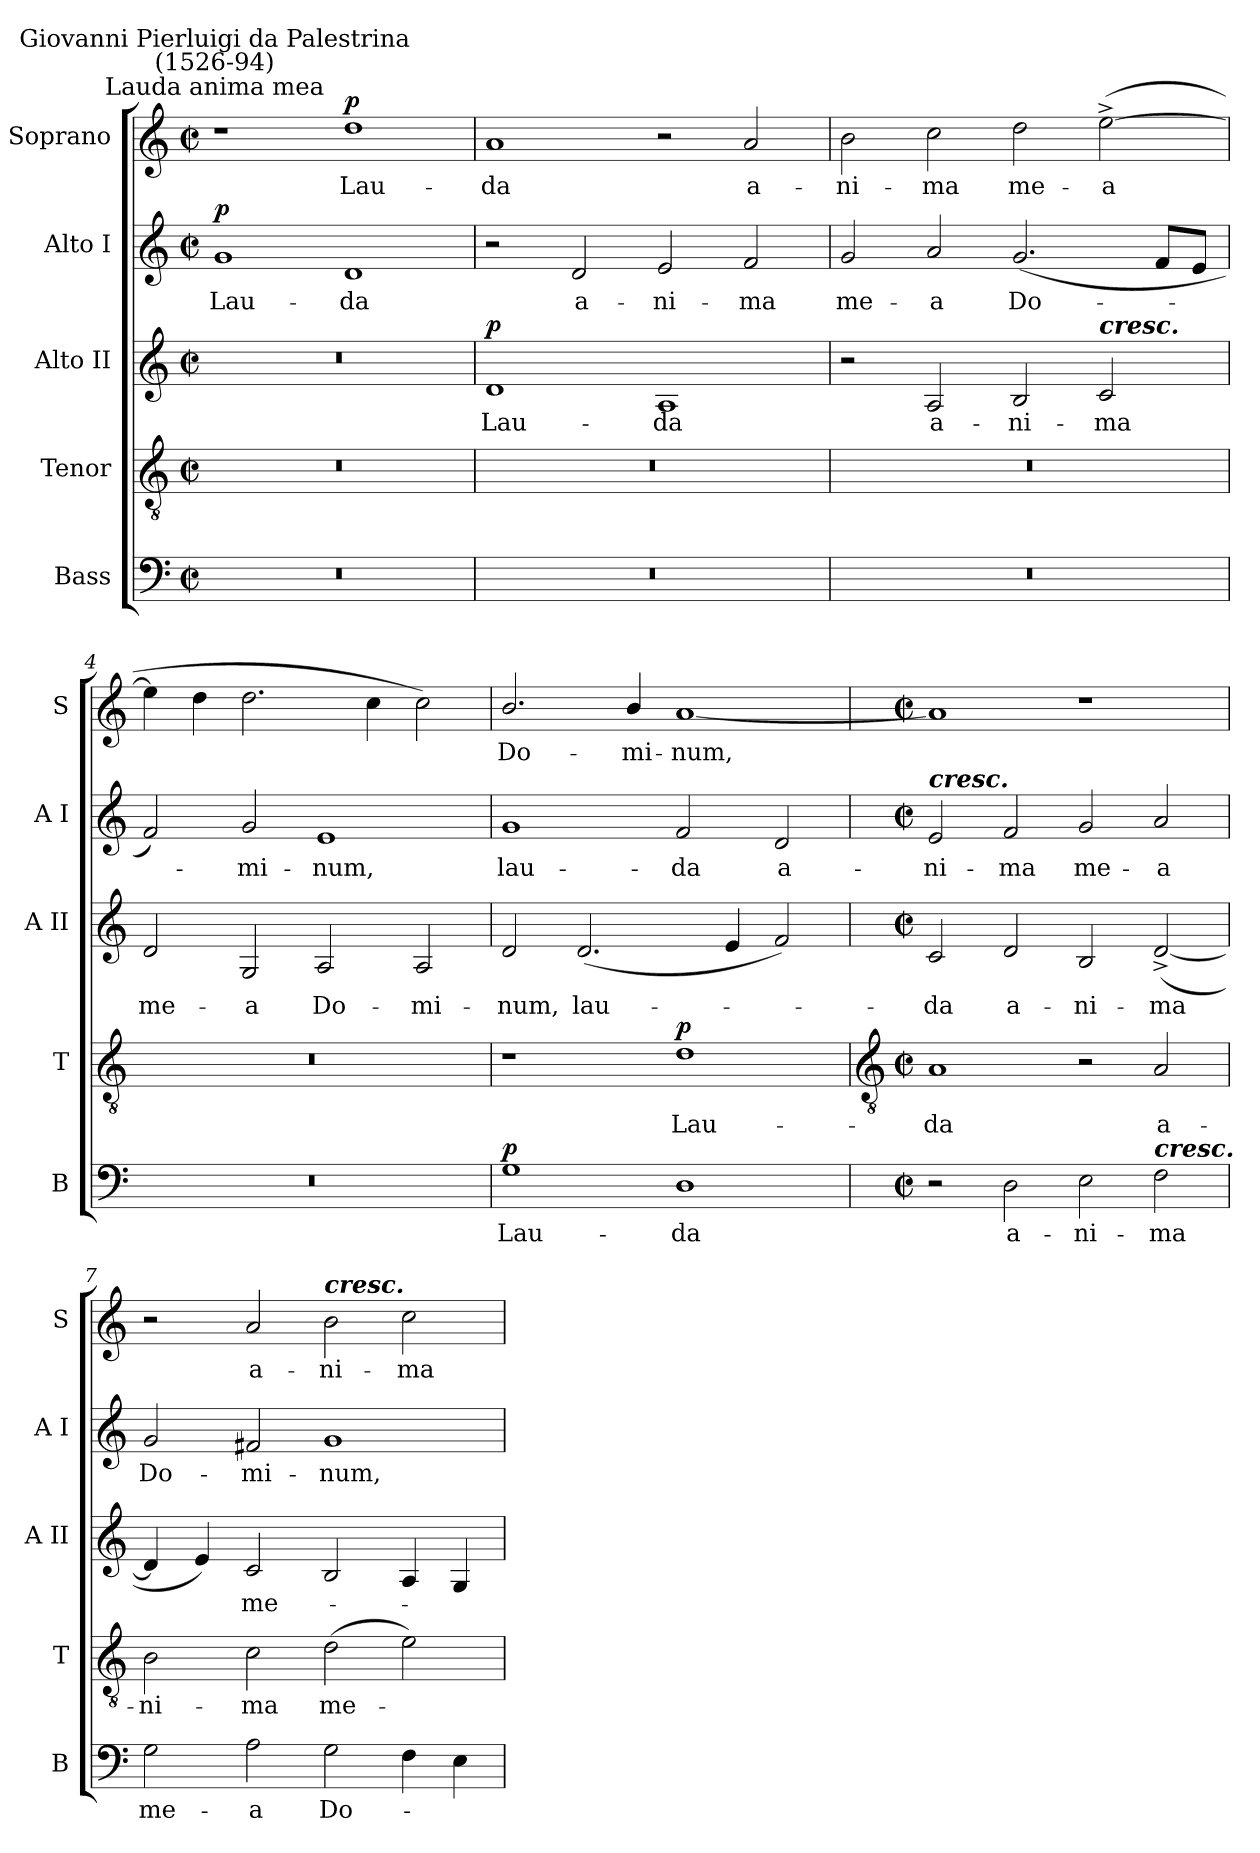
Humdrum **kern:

**kern	**text	**dynam	**kern	**text	**dynam	**kern	**text	**dynam	**kern	**text	**dynam	**kern	**text	**dynam
*part5	*part5	*part5	*part4	*part4	*part4	*part3	*part3	*part3	*part2	*part2	*part2	*part1	*part1	*part1
*staff5	*staff5	*staff5	*staff4	*staff4	*staff4	*staff3	*staff3	*staff3	*staff2	*staff2	*staff2	*staff1	*staff1	*staff1
*I"Bass	*	*	*I"Tenor	*	*	*I"Alto II	*	*	*I"Alto I	*	*	*I"Soprano	*	*
*I'B	*	*	*I'T	*	*	*I'A II	*	*	*I'A I	*	*	*I'S	*	*
*clefF4	*	*	*clefGv2	*	*	*clefG2	*	*	*clefG2	*	*	*clefG2	*	*
*k[]	*	*	*k[]	*	*	*k[]	*	*	*k[]	*	*	*k[]	*	*
*C:	*	*	*C:	*	*	*C:	*	*	*C:	*	*	*C:	*	*
*M4/2	*	*	*M4/2	*	*	*M4/2	*	*	*M4/2	*	*	*M4/2	*	*
*met(c|)	*	*	*met(c|)	*	*	*met(c|)	*	*	*met(c|)	*	*	*met(c|)	*	*
=1	=1	=1	=1	=1	=1	=1	=1	=1	=1	=1	=1	=1	=1	=1
!	!	!	!	!	!	!	!	!	!	!	!	!LO:TX:a:cj:t=Lauda anima mea	!	!
!	!	!	!	!	!	!	!	!	!	!	!	!LO:TX:a:cj:t=Giovanni Pierluigi da Palestrina\n(1526-94)	!	!
!	!	!	!	!	!	!	!	!	!	!LO:LY:b	!LO:DY:b	!	!	!
0r	.	.	0r	.	.	0r	.	.	1g	Lau-	p	1r	.	.
!	!	!	!	!	!	!	!	!	!	!LO:LY:b	!	!	!LO:LY:b	!LO:DY:b
.	.	.	.	.	.	.	.	.	1d	-da	.	1dd	Lau-	p
=2	=2	=2	=2	=2	=2	=2	=2	=2	=2	=2	=2	=2	=2	=2
!	!	!	!	!	!	!	!LO:LY:b	!LO:DY:b	!	!	!	!	!LO:LY:b	!
0r	.	.	0r	.	.	1d	Lau-	p	2r	.	.	1a	-da	.
!	!	!	!	!	!	!	!	!	!	!LO:LY:b	!	!	!	!
.	.	.	.	.	.	.	.	.	2d	a-	.	.	.	.
!	!	!	!	!	!	!	!LO:LY:b	!	!	!LO:LY:b	!	!	!	!
.	.	.	.	.	.	1A	-da	.	2e	-ni-	.	2r	.	.
!	!	!	!	!	!	!	!	!	!	!LO:LY:b	!	!	!LO:LY:b	!
.	.	.	.	.	.	.	.	.	2f	-ma	.	2a	a-	.
=3	=3	=3	=3	=3	=3	=3	=3	=3	=3	=3	=3	=3	=3	=3
!	!	!	!	!	!	!	!	!	!	!LO:LY:b	!	!	!LO:LY:b	!
0r	.	.	0r	.	.	2r	.	.	2g	me-	.	2b	-ni-	.
!	!	!	!	!	!	!	!LO:LY:b	!	!	!LO:LY:b	!	!	!LO:LY:b	!
.	.	.	.	.	.	2A	a-	.	2a	-a	.	2cc	-ma	.
!	!	!	!	!	!	!	!LO:LY:b	!	!	!LO:LY:b	!	!	!LO:LY:b	!
.	.	.	.	.	.	2B	-ni-	.	(<2.g	Do-	.	2dd	me-	.
!	!	!	!	!	!	!LO:TX:a:Bi:t=cresc.	!	!	!	!	!	!	!	!
!	!	!	!	!	!	!	!LO:LY:b	!	!	!	!	!	!LO:LY:b	!
.	.	.	.	.	.	2c	-ma	.	.	.	.	(>[2ee^	-a	.
.	.	.	.	.	.	.	.	.	8fL	.	.	.	.	.
.	.	.	.	.	.	.	.	.	8eJ	.	.	.	.	.
=4	=4	=4	=4	=4	=4	=4	=4	=4	=4	=4	=4	=4	=4	=4
!	!	!	!	!	!	!	!LO:LY:b	!	!	!	!	!	!	!
0r	.	.	0r	.	.	2d	me-	.	2f)	.	.	4ee]	.	.
.	.	.	.	.	.	.	.	.	.	.	.	4dd	.	.
!	!	!	!	!	!	!	!LO:LY:b	!	!	!LO:LY:b	!	!	!	!
.	.	.	.	.	.	2G	-a	.	2g	mi-	.	2.dd	.	.
!	!	!	!	!	!	!	!LO:LY:b	!	!	!LO:LY:b	!	!	!	!
.	.	.	.	.	.	2A	Do-	.	1e	-num,	.	.	.	.
.	.	.	.	.	.	.	.	.	.	.	.	4cc	.	.
!	!	!	!	!	!	!	!LO:LY:b	!	!	!	!	!	!	!
.	.	.	.	.	.	2A	-mi-	.	.	.	.	2cc)	.	.
=5	=5	=5	=5	=5	=5	=5	=5	=5	=5	=5	=5	=5	=5	=5
!	!LO:LY:b	!LO:DY:b	!	!	!	!	!LO:LY:b	!	!	!LO:LY:b	!	!	!LO:LY:b	!
1G	Lau-	p	1r	.	.	2d	-num,	.	1g	lau-	.	2.b/	Do-	.
!	!	!	!	!	!	!	!LO:LY:b	!	!	!	!	!	!	!
.	.	.	.	.	.	(<2.d	lau-	.	.	.	.	.	.	.
!	!	!	!	!	!	!	!	!	!	!	!	!	!LO:LY:b	!
.	.	.	.	.	.	.	.	.	.	.	.	4b/	-mi-	.
!	!LO:LY:b	!	!	!LO:LY:b	!LO:DY:b	!	!	!	!	!LO:LY:b	!	!	!LO:LY:b	!
1D	-da	.	1d	Lau-	p	.	.	.	2f	-da	.	[1a	-num,	.
.	.	.	.	.	.	4e	.	.	.	.	.	.	.	.
!	!	!	!	!	!	!	!	!	!	!LO:LY:b	!	!	!	!
.	.	.	.	.	.	2f)	.	.	2d	a-	.	.	.	.
!!LO:LB:g=z
=6	=6	=6	=6	=6	=6	=6	=6	=6	=6	=6	=6	=6	=6	=6
*	*	*	*clefGv2	*	*	*	*	*	*	*	*	*	*	*
*M4/2	*	*	*M4/2	*	*	*M4/2	*	*	*M4/2	*	*	*M4/2	*	*
*met(c|)	*	*	*met(c|)	*	*	*met(c|)	*	*	*met(c|)	*	*	*met(c|)	*	*
!	!	!	!	!	!	!	!	!	!LO:TX:a:Bi:t=cresc.	!	!	!	!	!
!	!	!	!	!LO:LY:b	!	!	!LO:LY:b	!	!	!LO:LY:b	!	!	!	!
2r	.	.	1A	-da	.	2c	da	.	2e	-ni-	.	1a]	.	.
!	!LO:LY:b	!	!	!	!	!	!LO:LY:b	!	!	!LO:LY:b	!	!	!	!
2D	a-	.	.	.	.	2d	a-	.	2f	-ma	.	.	.	.
!	!LO:LY:b	!	!	!	!	!	!LO:LY:b	!	!	!LO:LY:b	!	!	!	!
2E	-ni-	.	2r	.	.	2B	-ni-	.	2g	me-	.	1r	.	.
!LO:TX:a:Bi:t=cresc.	!	!	!	!	!	!	!	!	!	!	!	!	!	!
!	!LO:LY:b	!	!	!LO:LY:b	!	!	!LO:LY:b	!	!	!LO:LY:b	!	!	!	!
2F	-ma	.	2A	a-	.	(<[2d^	-ma	.	2a	-a	.	.	.	.
=7	=7	=7	=7	=7	=7	=7	=7	=7	=7	=7	=7	=7	=7	=7
!	!LO:LY:b	!	!	!LO:LY:b	!	!	!	!	!	!LO:LY:b	!	!	!	!
2G	me-	.	2B	-ni-	.	4d]	.	.	2g	Do-	.	2r	.	.
.	.	.	.	.	.	4e)	.	.	.	.	.	.	.	.
!	!LO:LY:b	!	!	!LO:LY:b	!	!	!LO:LY:b	!	!	!LO:LY:b	!	!	!LO:LY:b	!
2A	-a	.	2c	-ma	.	2c	me-	.	2f#X	-mi-	.	2a	a-	.
!	!	!	!	!	!	!	!	!	!	!	!	!LO:TX:a:Bi:t=cresc.	!	!
!	!LO:LY:b	!	!	!LO:LY:b	!	!	!	!	!	!LO:LY:b	!	!	!LO:LY:b	!
2G	Do-	.	(>2d	me-	.	2B	.	.	1g	-num,	.	2b	-ni-	.
!	!	!	!	!	!	!	!	!	!	!	!	!	!LO:LY:b	!
4F	.	.	2e)	.	.	4A	.	.	.	.	.	2cc	-ma	.
4E	.	.	.	.	.	4G	.	.	.	.	.	.	.	.
=	=	=	=	=	=	=	=	=	=	=	=	=	=	=
*-	*-	*-	*-	*-	*-	*-	*-	*-	*-	*-	*-	*-	*-	*-
